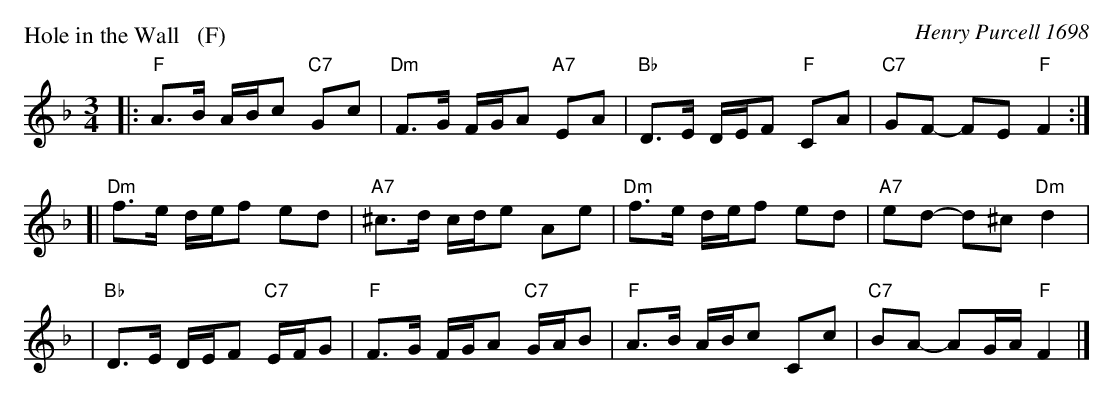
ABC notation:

X:1
P: Hole in the Wall   (F)
C: Henry Purcell 1698
M: 3/4
L: 1/8
K: F
|: "F"A>B A/B/c "C7"Gc | "Dm"F>G F/G/A "A7"EA | "Bb"D>E D/E/F "F"CA | "C7"GF- FE "F"F2 :|
[| "Dm"f>e d/e/f ed | "A7"^c>d c/d/e Ae | "Dm"f>e d/e/f ed | "A7"ed- d^c "Dm"d2 |
| "Bb"D>E D/E/F "C7"E/F/G | "F"F>G F/G/A "C7"G/A/B | "F"A>B A/B/c Cc | "C7"BA- AG/A/ "F"F2 |]
